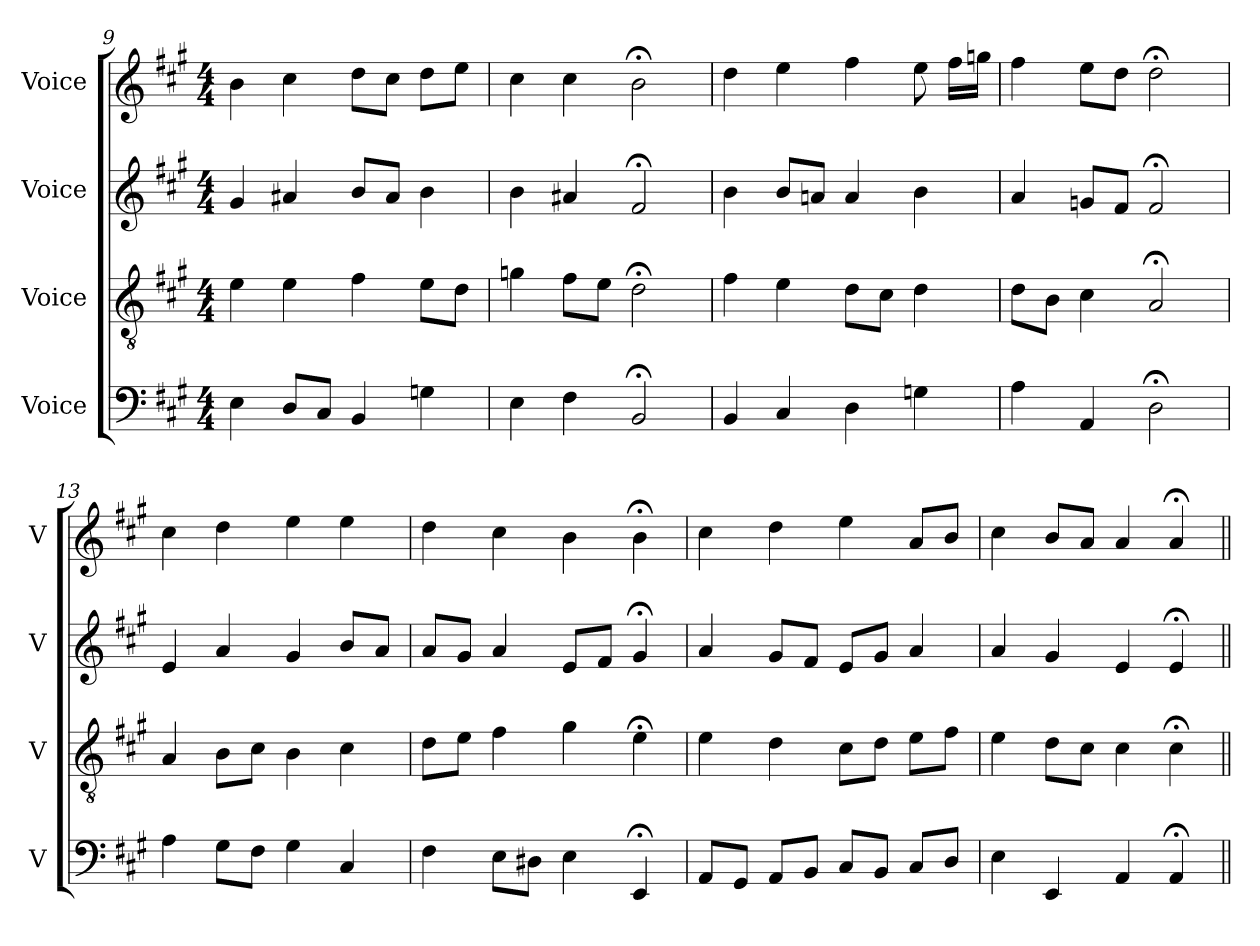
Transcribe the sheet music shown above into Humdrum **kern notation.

**kern	**kern	**kern	**kern
*part4	*part3	*part2	*part1
*staff4	*staff3	*staff2	*staff1
*I"Voice	*I"Voice	*I"Voice	*I"Voice
*I'V	*I'V	*I'V	*I'V
*clefF4	*clefGv2	*clefG2	*clefG2
*k[f#c#g#]	*k[f#c#g#]	*k[f#c#g#]	*k[f#c#g#]
*M4/4	*M4/4	*M4/4	*M4/4
=9	=9	=9	=9
4E\	4e\	4g#/	4b\
8D/L	4e\	4a#X/	4cc#\
8C#/J	.	.	.
4BB/	4f#\	8b/L	8dd\L
.	.	8a#/J	8cc#\J
4Gn\	8e\L	4b\	8dd\L
.	8d\J	.	8ee\J
=10	=10	=10	=10
4E\	4gn\	4b\	4cc#\
4F#\	8f#\L	4a#X/	4cc#\
.	8e\J	.	.
2BB;</	2d;<\	2f#;</	2b;<\
=11	=11	=11	=11
4BB/	4f#\	4b\	4dd\
4C#/	4e\	8b/L	4ee\
.	.	8an/J	.
4D\	8d\L	4a/	4ff#\
.	8c#\J	.	.
4Gn\	4d\	4b\	8ee\
.	.	.	16ff#\LL
.	.	.	16ggn\JJ
=12	=12	=12	=12
4A\	8d\L	4a/	4ff#\
.	8B\J	.	.
4AA/	4c#\	8gn/L	8ee\L
.	.	8f#/J	8dd\J
2D;<\	2A;</	2f#;</	2dd;<\
!!LO:LB:g=z
=13	=13	=13	=13
4A\	4A/	4e/	4cc#\
8G#\L	8B\L	4a/	4dd\
8F#\J	8c#\J	.	.
4G#\	4B\	4g#/	4ee\
4C#/	4c#\	8b/L	4ee\
.	.	8a/J	.
=14	=14	=14	=14
4F#\	8d\L	8a/L	4dd\
.	8e\J	8g#/J	.
8E\L	4f#\	4a/	4cc#\
8D#X\J	.	.	.
4E\	4g#\	8e/L	4b\
.	.	8f#/J	.
4EE;</	4e;<\	4g#;</	4b;<\
=15	=15	=15	=15
8AA/L	4e\	4a/	4cc#\
8GG#/J	.	.	.
8AA/L	4d\	8g#/L	4dd\
8BB/J	.	8f#/J	.
8C#/L	8c#\L	8e/L	4ee\
8BB/J	8d\J	8g#/J	.
8C#/L	8e\L	4a/	8a/L
8D/J	8f#\J	.	8b/J
=16	=16	=16	=16
4E\	4e\	4a/	4cc#\
4EE/	8d\L	4g#/	8b/L
.	8c#\J	.	8a/J
4AA/	4c#\	4e/	4a/
4AA;</	4c#;<\	4e;</	4a;</
=||	=||	=||	=||
*-	*-	*-	*-
